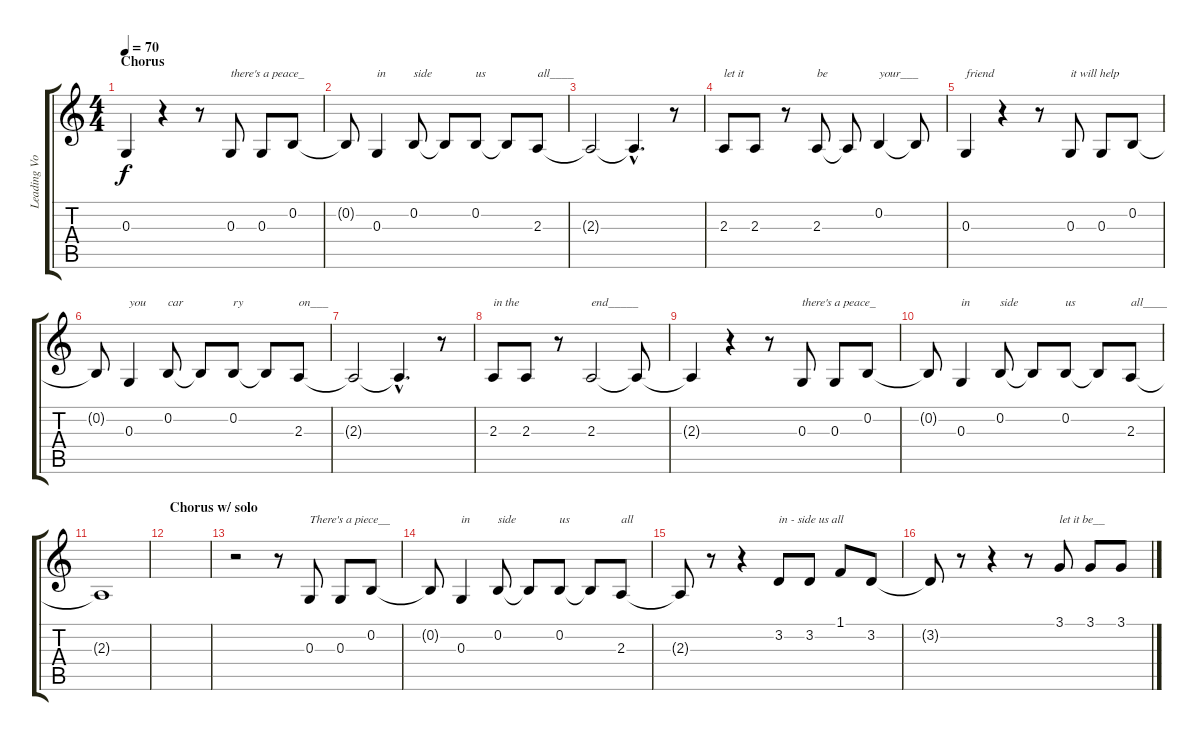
\track ("Leading Vocal" "Leading Vo") {instrument harmonica}
\staff {score tabs}
\tuning (E4 B3 G3 D3 A2 E2) {hide}
\ts (4 4)
\section ("" "Chorus")
\tempo 70
\clef g2
\ks c
0.3.4{dy f} r.4 r.8 0.3.8{txt "there's a peace_"} 0.3.8 0.2.8 |
0.2{t}.8 0.3.4{txt "in"} 0.2.8{txt "side"} 0.2{t}.8 0.2.8{txt "us"} 0.2{t}.8 2.3.8{txt "all____"} |
2.3{t}.2 2.3{hac t}.4{d} r.8 |
2.3.8{txt "let it"} 2.3.8 r.8 2.3.8{txt "be"} 2.3{t}.8 0.2.4{txt "your___"} 0.2{t}.8 |
0.3.4{txt "friend"} r.4 r.8 0.3.8{txt "it will help"} 0.3.8 0.2.8 |
0.2{t}.8 0.3.4{txt "you"} 0.2.8{txt "car"} 0.2{t}.8 0.2.8{txt "ry"} 0.2{t}.8 2.3.8{txt "on___"} |
2.3{t}.2 2.3{hac t}.4{d} r.8 |
2.3.8{txt "in the "} 2.3.8 r.8 2.3.2{txt "end_____"} 2.3{t}.8 |
2.3{t}.4 r.4 r.8 0.3.8{txt "there's a peace_"} 0.3.8 0.2.8 |
0.2{t}.8 0.3.4{txt "in"} 0.2.8{txt "side"} 0.2{t}.8 0.2.8{txt "us"} 0.2{t}.8 2.3.8{txt "all____"} |
2.3{t}.1 |
\section ("" "Chorus w/ solo")
|
r.2 r.8 0.3.8{txt "There's a piece__"} 0.3.8 0.2.8 |
0.2{t}.8 0.3.4{txt "in"} 0.2.8{txt "side"} 0.2{t}.8 0.2.8{txt "us"} 0.2{t}.8 2.3.8{txt "all"} |
2.3{t}.8 r.8 r.4 3.2.8{txt "in - side us all"} 3.2.8 1.1.8 3.2.8 |
3.2{t}.8 r.8 r.4 r.8 3.1.8{txt "let it be__"} 3.1.8 3.1.8
